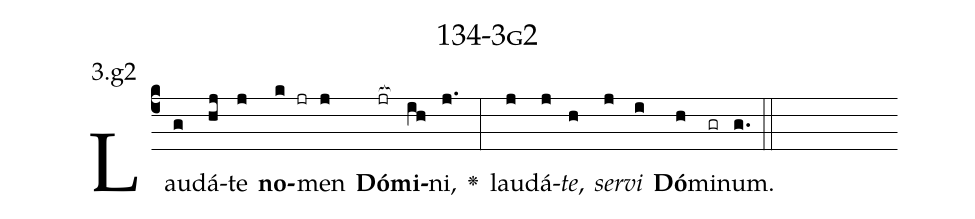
name: 134-3g2;
annotation: 3.g2;
%%
(c4)Lau(g)dá(hj)te(j) <b>no</b>(k jr)men(j) <b>Dó</b>(jr[ocb:1{])<b>mi</b>(ih[ocb:0}])ni,(j.) <v>\greheightstar</v>(:) lau(j)dá(j)<i>te</i>,(h) <i>ser</i>(j)<i>vi</i>(i) <b>Dó</b>(h)mi(gr)num.(g.) (::)


%E(j) u(h) o(j) u(i) a(h) e.(g.) (::)
